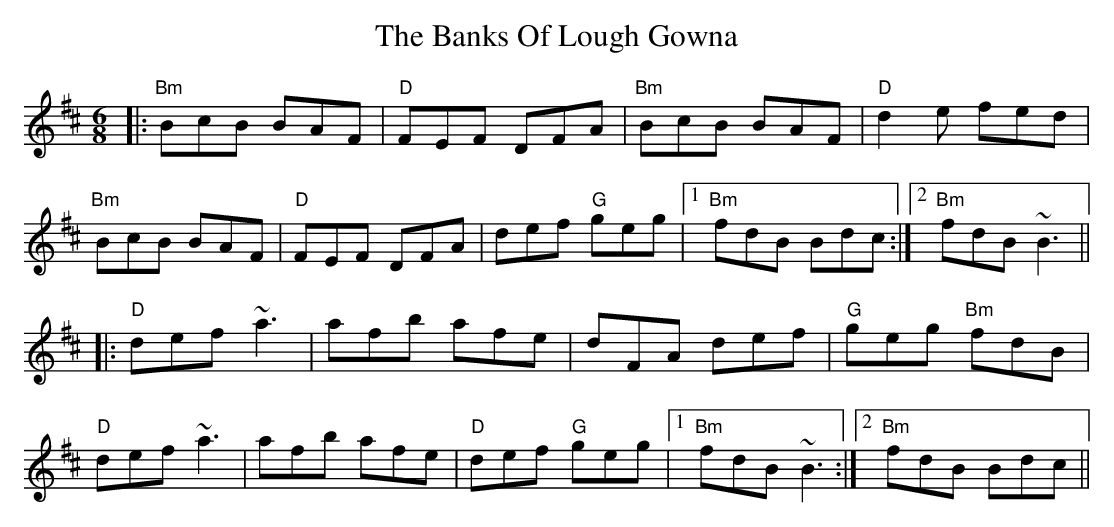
X:1
T: The Banks Of Lough Gowna
M: 6/8
L: 1/8
K: Bmin
|:"Bm"BcB BAF|"D"FEF DFA|"Bm"BcB BAF|"D"d2e fed|
"Bm"BcB BAF|"D"FEF DFA|def "G"geg|1 "Bm"fdB Bdc:|2 "Bm"fdB ~B3||
|:"D"def ~a3|afb afe|dFA def|"G"geg "Bm"fdB|
"D"def ~a3|afb afe|"D"def "G"geg|1 "Bm"fdB ~B3:|2 "Bm"fdB Bdc||
